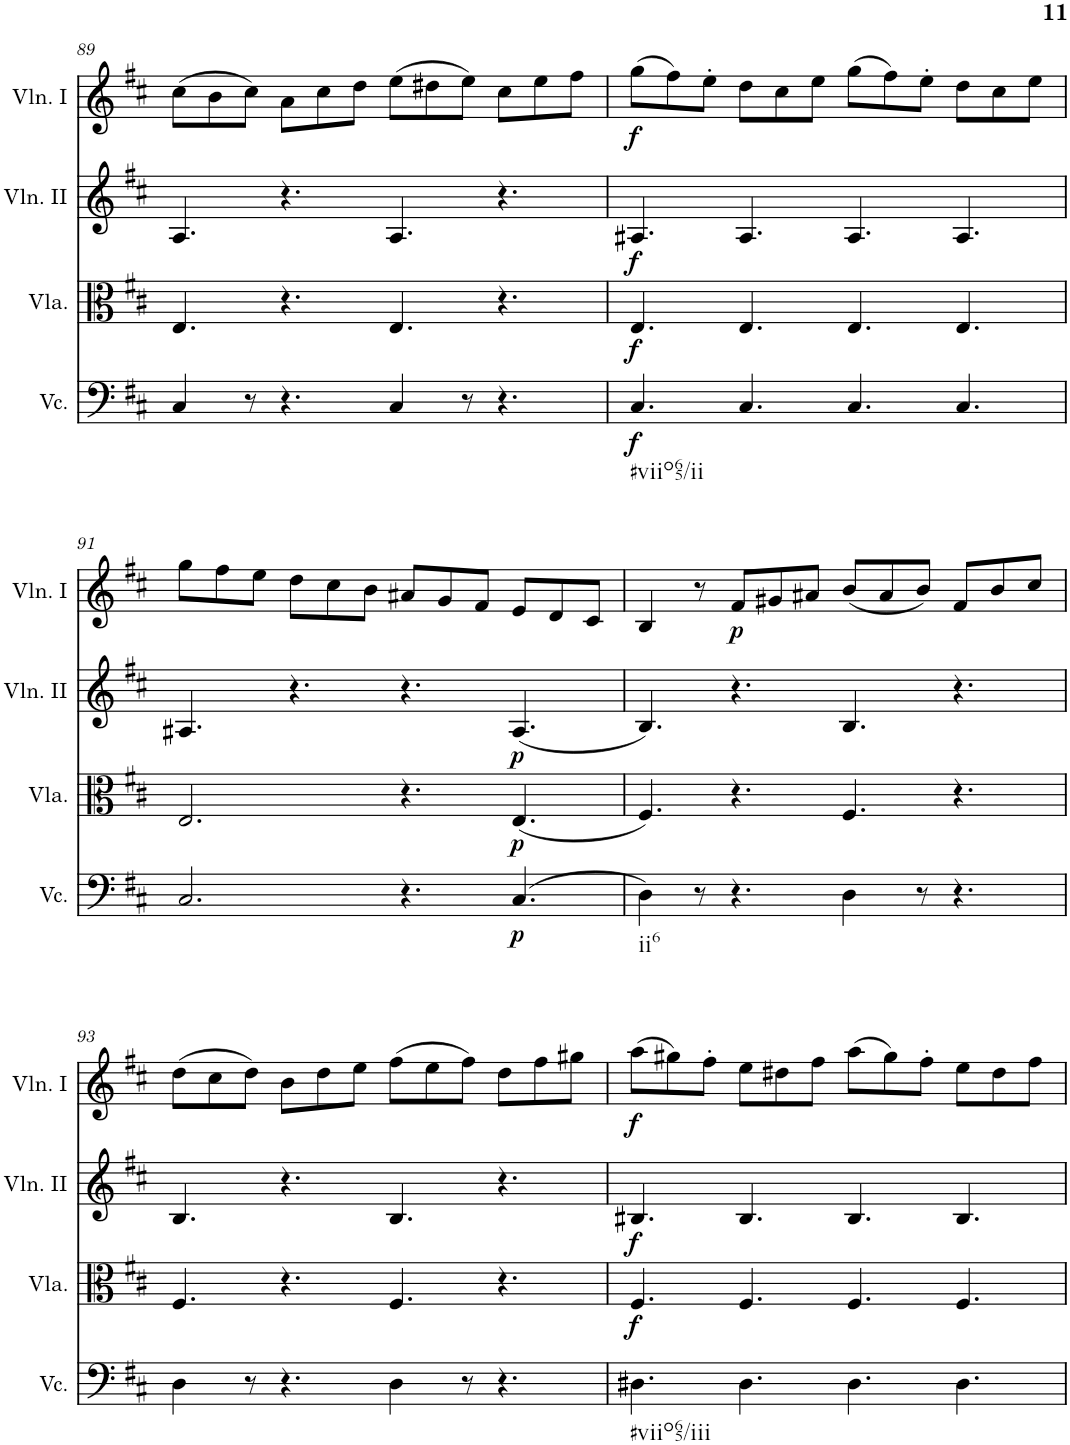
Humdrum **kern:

**kern	**dynam	**kern	**dynam	**kern	**dynam	**kern	**dynam
*part4	*part4	*part3	*part3	*part2	*part2	*part1	*part1
*staff4	*staff4	*staff3	*staff3	*staff2	*staff2	*staff1	*staff1
*I"Violoncello	*	*I"Viola	*	*I"Violino II	*	*I"Violino I	*
*I'Vc.	*	*I'Vla.	*	*I'Vln. II	*	*I'Vln. I	*
!!LO:PB:g=z
*clefF4	*	*clefC3	*	*clefG2	*	*clefG2	*
*k[f#c#]	*	*k[f#c#]	*	*k[f#c#]	*	*k[f#c#]	*
*M12/8	*	*M12/8	*	*M12/8	*	*M12/8	*
=89	=89	=89	=89	=89	=89	=89	=89
4C#/	.	4.E/	.	4.A/	.	(8cc#\L	.
.	.	.	.	.	.	8b\	.
8r	.	.	.	.	.	8cc#\J)	.
4.r	.	4.r	.	4.r	.	8a\L	.
.	.	.	.	.	.	8cc#\	.
.	.	.	.	.	.	8dd\J	.
4C#/	.	4.E/	.	4.A/	.	(8ee\L	.
.	.	.	.	.	.	8dd#X\	.
8r	.	.	.	.	.	8ee\J)	.
4.r	.	4.r	.	4.r	.	8cc#\L	.
.	.	.	.	.	.	8ee\	.
.	.	.	.	.	.	8ff#\J	.
=90	=90	=90	=90	=90	=90	=90	=90
!LO:TX:b:t=#viio65/ii	!	!	!	!	!	!	!
!	!LO:DY:b	!	!LO:DY:b	!	!LO:DY:b	!	!LO:DY:b
4.C#/	f	4.E/	f	4.A#X/	f	(8gg\L	f
.	.	.	.	.	.	8ff#\)	.
.	.	.	.	.	.	8ee'\J	.
4.C#/	.	4.E/	.	4.A#/	.	8dd\L	.
.	.	.	.	.	.	8cc#\	.
.	.	.	.	.	.	8ee\J	.
4.C#/	.	4.E/	.	4.A#/	.	(8gg\L	.
.	.	.	.	.	.	8ff#\)	.
.	.	.	.	.	.	8ee'\J	.
4.C#/	.	4.E/	.	4.A#/	.	8dd\L	.
.	.	.	.	.	.	8cc#\	.
.	.	.	.	.	.	8ee\J	.
!!LO:LB:g=z
=91	=91	=91	=91	=91	=91	=91	=91
2.C#/	.	2.E/	.	4.A#X/	.	8gg\L	.
.	.	.	.	.	.	8ff#\	.
.	.	.	.	.	.	8ee\J	.
.	.	.	.	4.r	.	8dd\L	.
.	.	.	.	.	.	8cc#\	.
.	.	.	.	.	.	8b\J	.
4.r	.	4.r	.	4.r	.	8a#X/L	.
.	.	.	.	.	.	8g/	.
.	.	.	.	.	.	8f#/J	.
!	!LO:DY:b	!	!LO:DY:b	!	!LO:DY:b	!	!
(4.C#/	p	(4.E/	p	(4.A#/	p	8e/L	.
.	.	.	.	.	.	8d/	.
.	.	.	.	.	.	8c#/J	.
=92	=92	=92	=92	=92	=92	=92	=92
!LO:TX:b:t=ii6	!	!	!	!	!	!	!
4D\)	.	4.F#/)	.	4.B/)	.	4B/	.
8r	.	.	.	.	.	8r	.
!	!	!	!	!	!	!	!LO:DY:b
4.r	.	4.r	.	4.r	.	8f#/L	p
.	.	.	.	.	.	8g#X/	.
.	.	.	.	.	.	8a#X/J	.
4D\	.	4.F#/	.	4.B/	.	(8b/L	.
.	.	.	.	.	.	8a#/	.
8r	.	.	.	.	.	8b/J)	.
4.r	.	4.r	.	4.r	.	8f#/L	.
.	.	.	.	.	.	8b/	.
.	.	.	.	.	.	8cc#/J	.
!!LO:LB:g=z
=93	=93	=93	=93	=93	=93	=93	=93
4D\	.	4.F#/	.	4.B/	.	(8dd\L	.
.	.	.	.	.	.	8cc#\	.
8r	.	.	.	.	.	8dd\J)	.
4.r	.	4.r	.	4.r	.	8b\L	.
.	.	.	.	.	.	8dd\	.
.	.	.	.	.	.	8ee\J	.
4D\	.	4.F#/	.	4.B/	.	(8ff#\L	.
.	.	.	.	.	.	8ee\	.
8r	.	.	.	.	.	8ff#\J)	.
4.r	.	4.r	.	4.r	.	8dd\L	.
.	.	.	.	.	.	8ff#\	.
.	.	.	.	.	.	8gg#X\J	.
=94	=94	=94	=94	=94	=94	=94	=94
!LO:TX:b:t=#viio65/iii	!	!	!	!	!	!	!
!	!	!	!LO:DY:b	!	!LO:DY:b	!	!LO:DY:b
4.D#X\	.	4.F#/	f	4.B#X/	f	(8aa\L	f
.	.	.	.	.	.	8gg#X\)	.
.	.	.	.	.	.	8ff#'\J	.
4.D#\	.	4.F#/	.	4.B#/	.	8ee\L	.
.	.	.	.	.	.	8dd#X\	.
.	.	.	.	.	.	8ff#\J	.
4.D#\	.	4.F#/	.	4.B#/	.	(8aa\L	.
.	.	.	.	.	.	8gg#\)	.
.	.	.	.	.	.	8ff#'\J	.
4.D#\	.	4.F#/	.	4.B#/	.	8ee\L	.
.	.	.	.	.	.	8dd#\	.
.	.	.	.	.	.	8ff#\J	.
=	=	=	=	=	=	=	=
*-	*-	*-	*-	*-	*-	*-	*-
